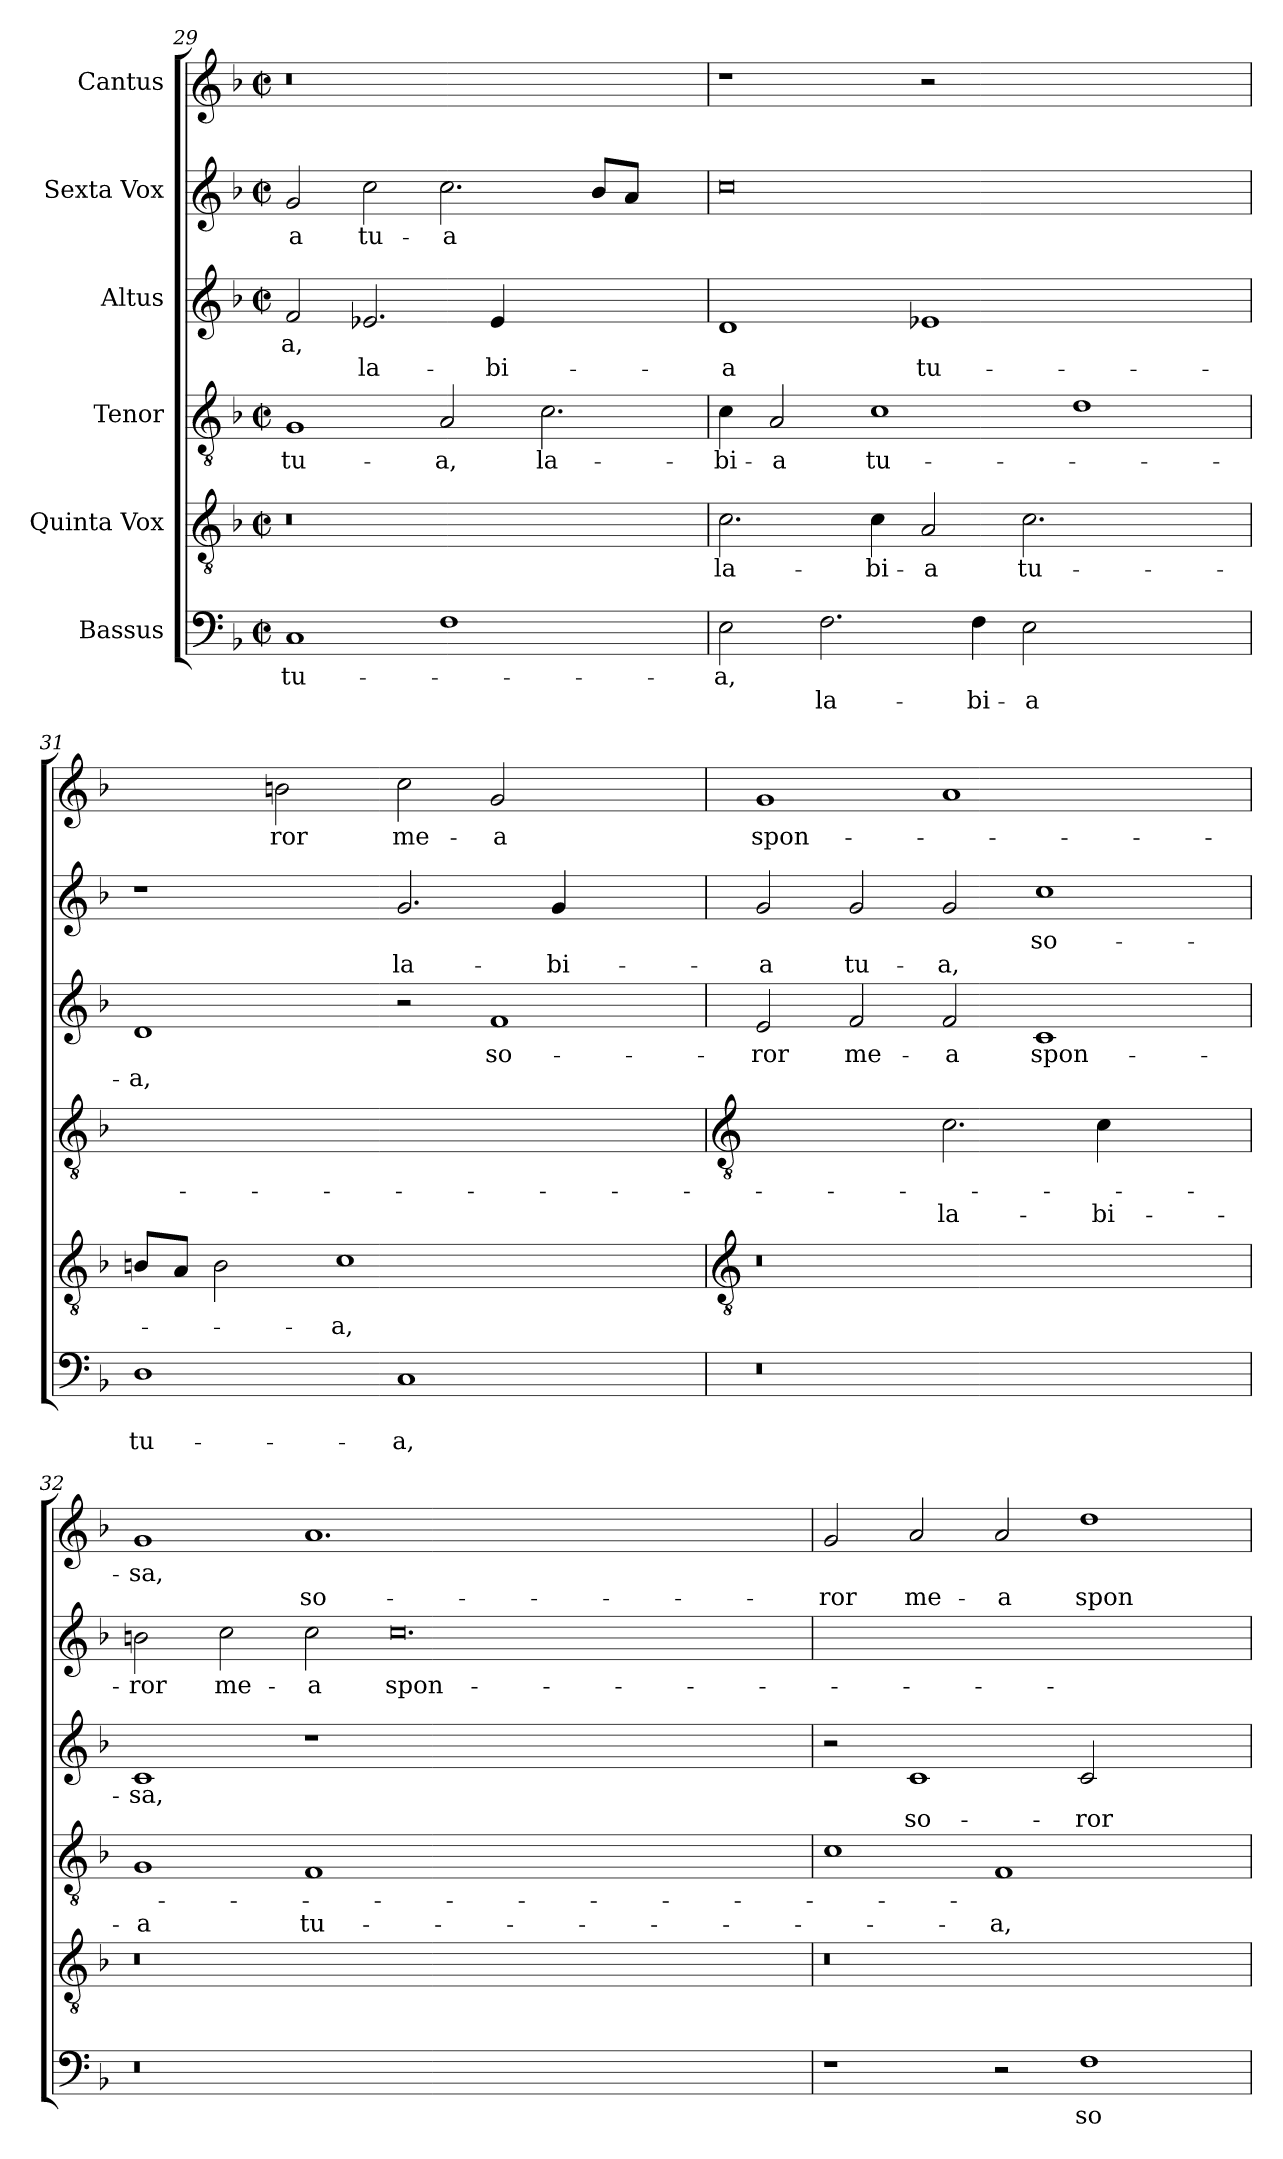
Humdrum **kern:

**kern	**text	**text	**kern	**text	**kern	**text	**text	**kern	**text	**text	**kern	**text	**text	**kern	**text	**text
*part6	*part6	*part6	*part5	*part5	*part4	*part4	*part4	*part3	*part3	*part3	*part2	*part2	*part2	*part1	*part1	*part1
*staff6	*staff6	*staff6	*staff5	*staff5	*staff4	*staff4	*staff4	*staff3	*staff3	*staff3	*staff2	*staff2	*staff2	*staff1	*staff1	*staff1
*I"Bassus	*	*	*I"Quinta Vox	*	*I"Tenor	*	*	*I"Altus	*	*	*I"Sexta Vox	*	*	*I"Cantus	*	*
*clefF4	*	*	*clefGv2	*	*clefGv2	*	*	*clefG2	*	*	*clefG2	*	*	*clefG2	*	*
*k[b-]	*	*	*k[b-]	*	*k[b-]	*	*	*k[b-]	*	*	*k[b-]	*	*	*k[b-]	*	*
*F:	*	*	*F:	*	*F:	*	*	*F:	*	*	*F:	*	*	*F:	*	*
*M4/2	*	*	*M4/2	*	*M4/2	*	*	*M4/2	*	*	*M4/2	*	*	*M4/2	*	*
*met(c|)	*	*	*met(c|)	*	*met(c|)	*	*	*met(c|)	*	*	*met(c|)	*	*	*met(c|)	*	*
=29	=29	=29	=29	=29	=29	=29	=29	=29	=29	=29	=29	=29	=29	=29	=29	=29
!	!LO:LY:b	!	!	!	!	!LO:LY:b	!	!	!LO:LY:b	!	!	!LO:LY:b	!	!	!	!
1C	tu-	.	0r	.	1G	tu-	.	2f	-a,	.	2g	-a	.	0r	.	.
!	!	!	!	!	!	!	!	!	!	!LO:LY:b	!	!LO:LY:b	!	!	!	!
.	.	.	.	.	.	.	.	2.e-X	.	la-	2cc	tu-	.	.	.	.
!	!	!	!	!	!	!LO:LY:b	!	!	!	!	!	!LO:LY:b	!	!	!	!
1F	.	.	.	.	2A	-a,	.	.	.	.	2.cc	-a	.	.	.	.
!	!	!	!	!	!	!	!	!	!	!LO:LY:b	!	!	!	!	!	!
.	.	.	.	.	.	.	.	4e-	.	-bi-	.	.	.	.	.	.
!	!	!	!	!	!	!LO:LY:b	!	!	!	!	!	!	!	!	!	!
.	.	.	.	.	2.c	la-	.	2.ryy	.	.	.	.	.	.	.	.
.	.	.	.	.	.	.	.	.	.	.	8b-L	.	.	.	.	.
.	.	.	.	.	.	.	.	.	.	.	8aJ	.	.	.	.	.
4ryy	.	.	4ryy	.	.	.	.	.	.	.	4ryy	.	.	4ryy	.	.
!!LO:LB:g=z
=30	=30	=30	=30	=30	=30	=30	=30	=30	=30	=30	=30	=30	=30	=30	=30	=30
!	!LO:LY:b	!	!	!LO:LY:b	!	!LO:LY:b	!	!	!	!LO:LY:b	!	!	!	!	!	!
2E	-a,	.	2.c	la-	4c	-bi-	.	1d	.	-a	0cc	.	.	1r	.	.
!	!	!	!	!	!	!LO:LY:b	!	!	!	!	!	!	!	!	!	!
.	.	.	.	.	2A	-a	.	.	.	.	.	.	.	.	.	.
!	!	!LO:LY:b	!	!	!	!	!	!	!	!	!	!	!	!	!	!
2.F	.	la-	.	.	.	.	.	.	.	.	.	.	.	.	.	.
!	!	!	!	!LO:LY:b	!	!LO:LY:b	!	!	!	!	!	!	!	!	!	!
.	.	.	4c	-bi-	1c	tu-	.	.	.	.	.	.	.	.	.	.
!	!	!	!	!LO:LY:b	!	!	!	!	!	!LO:LY:b	!	!	!	!	!	!
.	.	.	2A	-a	.	.	.	1e-X	.	tu-	.	.	.	2r	.	.
!	!	!LO:LY:b	!	!	!	!	!	!	!	!	!	!	!	!	!	!
4F	.	-bi-	.	.	.	.	.	.	.	.	.	.	.	.	.	.
!	!	!LO:LY:b	!	!LO:LY:b	!	!	!	!	!	!	!	!	!	!	!LO:LY:b	!
2E	.	-a	2.c	tu-	.	.	.	.	.	.	.	.	.	[2ccyy	so-	.
.	.	.	.	.	1d	.	.	.	.	.	.	.	.	.	.	.
2.ryy	.	.	.	.	.	.	.	2.ryy	.	.	2.ryy	.	.	2.ryy	.	.
.	.	.	2ryy	.	.	.	.	.	.	.	.	.	.	.	.	.
!!LO:LB:g=z
=31	=31	=31	=31	=31	=31	=31	=31	=31	=31	=31	=31	=31	=31	=31	=31	=31
!	!	!LO:LY:b	!	!	!	!LO:LY:b	!	!	!	!LO:LY:b	!	!	!	!	!	!
1D	.	tu-	8BL	.	[1Gyy	-a,____	.	1d	.	-a,	1r	.	.	2ccyy]	.	.
.	.	.	8AJ	.	.	.	.	.	.	.	.	.	.	.	.	.
.	.	.	2B	.	.	.	.	.	.	.	.	.	.	.	.	.
!	!	!	!	!	!	!	!	!	!	!	!	!	!	!	!LO:LY:b	!
.	.	.	.	.	.	.	.	.	.	.	.	.	.	2b	-ror	.
!	!	!	!	!LO:LY:b	!	!	!	!	!	!	!	!	!	!	!	!
.	.	.	1c	-a,	.	.	.	.	.	.	.	.	.	.	.	.
!	!	!LO:LY:b	!	!	!	!	!	!	!	!	!	!	!LO:LY:b	!	!LO:LY:b	!
1C	.	-a,	.	.	1.ryy	.	.	2r	.	.	2.g	.	la-	2cc	me-	.
!	!	!	!	!	!	!	!	!	!LO:LY:b	!	!	!	!	!	!LO:LY:b	!
.	.	.	.	.	.	.	.	1f	so-	.	.	.	.	2g	-a	.
!	!	!	!	!	!	!	!	!	!	!	!	!	!LO:LY:b	!	!	!
.	.	.	2.ryy	.	.	.	.	.	.	.	4g	.	-bi-	.	.	.
2ryy	.	.	.	.	.	.	.	.	.	.	2ryy	.	.	2ryy	.	.
!!LO:LB:g=z
=31A	=31A	=31A	=31A	=31A	=31A	=31A	=31A	=31A	=31A	=31A	=31A	=31A	=31A	=31A	=31A	=31A
*	*	*	*clefGv2	*	*clefGv2	*	*	*	*	*	*	*	*	*	*	*
!	!	!	!	!	!	!LO:LY:b	!	!	!LO:LY:b	!	!	!	!LO:LY:b	!	!LO:LY:b	!
0r	.	.	0r	.	1Gyy]	___	.	2e	-ror	.	2g	.	-a	1g	spon-	.
!	!	!	!	!	!	!	!	!	!LO:LY:b	!	!	!	!LO:LY:b	!	!	!
.	.	.	.	.	.	.	.	2f	me-	.	2g	.	tu-	.	.	.
!	!	!	!	!	!	!	!LO:LY:b	!	!LO:LY:b	!	!	!	!LO:LY:b	!	!	!
.	.	.	.	.	2.c	.	la-	2f	-a	.	2g	.	-a,	1a	.	.
!	!	!	!	!	!	!	!	!	!LO:LY:b	!	!	!LO:LY:b	!	!	!	!
.	.	.	.	.	.	.	.	1c	spon-	.	1cc	so-	.	.	.	.
!	!	!	!	!	!	!	!LO:LY:b	!	!	!	!	!	!	!	!	!
.	.	.	.	.	4c	.	-bi-	.	.	.	.	.	.	.	.	.
2ryy	.	.	2ryy	.	2ryy	.	.	.	.	.	.	.	.	2ryy	.	.
=32A	=32A	=32A	=32A	=32A	=32A	=32A	=32A	=32A	=32A	=32A	=32A	=32A	=32A	=32A	=32A	=32A
!	!	!	!	!	!	!	!LO:LY:b	!	!LO:LY:b	!	!	!LO:LY:b	!	!	!LO:LY:b	!
0r	.	.	0r	.	1G	.	-a	1c	-sa,	.	2b	-ror	.	1g	-sa,	.
!	!	!	!	!	!	!	!	!	!	!	!	!LO:LY:b	!	!	!	!
.	.	.	.	.	.	.	.	.	.	.	2cc	me-	.	.	.	.
!	!	!	!	!	!	!	!LO:LY:b	!	!	!	!	!LO:LY:b	!	!	!	!LO:LY:b
.	.	.	.	.	1F	.	tu-	1r	.	.	2cc	-a	.	1.a	.	so-
!	!	!	!	!	!	!	!	!	!	!	!	!LO:LY:b	!	!	!	!
.	.	.	.	.	.	.	.	.	.	.	0.cc	spon-	.	.	.	.
0ryy	.	.	0ryy	.	0ryy	.	.	0ryy	.	.	.	.	.	.	.	.
.	.	.	.	.	.	.	.	.	.	.	.	.	.	0ryy	.	.
2ryy	.	.	2ryy	.	2ryy	.	.	2ryy	.	.	.	.	.	.	.	.
=32B	=32B	=32B	=32B	=32B	=32B	=32B	=32B	=32B	=32B	=32B	=32B	=32B	=32B	=32B	=32B	=32B
!	!	!	!	!	!	!	!	!	!	!	!	!LO:LY:b	!	!	!	!LO:LY:b
1r	.	.	0r	.	1c	.	.	2r	.	.	[1fyy	-sa,	.	2g	.	-ror
!	!	!	!	!	!	!	!	!	!	!LO:LY:b	!	!	!	!	!	!LO:LY:b
.	.	.	.	.	.	.	.	1c	.	so-	.	.	.	2a	.	me-
!	!	!	!	!	!	!	!LO:LY:b	!	!	!	!	!	!	!	!	!LO:LY:b
2r	.	.	.	.	1F	.	-a,	.	.	.	2fyy_	.	.	2a	.	-a
!	!LO:LY:b	!	!	!	!	!	!	!	!	!LO:LY:b	!	!	!	!	!	!LO:LY:b
1F	so-	.	.	.	.	.	.	2c	.	-ror	2fyy]	.	.	1dd	.	spon-
.	.	.	2ryy	.	2ryy	.	.	2ryy	.	.	2ryy	.	.	.	.	.
=	=	=	=	=	=	=	=	=	=	=	=	=	=	=	=	=
*-	*-	*-	*-	*-	*-	*-	*-	*-	*-	*-	*-	*-	*-	*-	*-	*-
